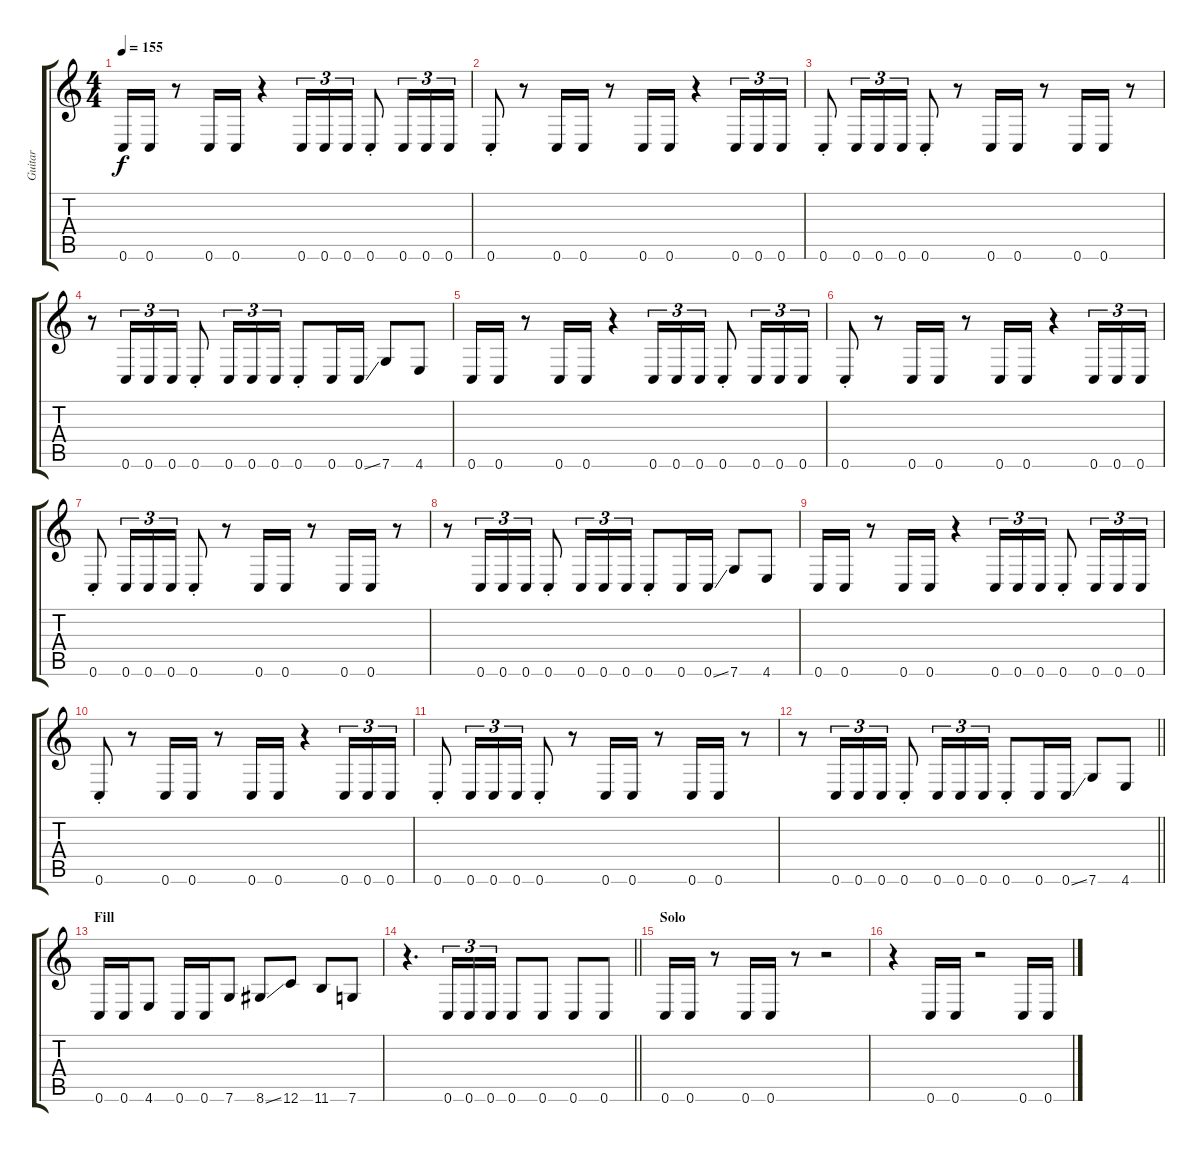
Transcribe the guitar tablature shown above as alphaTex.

\track ("Guitar" "Guitar") {instrument distortionguitar}
\staff {score tabs}
\tuning (D4 A3 F3 C3 G2 C2) {hide}
\ts (4 4)
\tempo 155
\clef g2
\ks c
0.6.16{dy f} 0.6.16 r.8 0.6.16 0.6.16 r.4 0.6.16{tu (3 2)} 0.6.16{tu (3 2)} 0.6.16{tu (3 2)} 0.6{st}.8 0.6.16{tu (3 2)} 0.6.16{tu (3 2)} 0.6.16{tu (3 2)} |
0.6{st}.8 r.8 0.6.16 0.6.16 r.8 0.6.16 0.6.16 r.4 0.6.16{tu (3 2)} 0.6.16{tu (3 2)} 0.6.16{tu (3 2)} |
0.6{st}.8 0.6.16{tu (3 2)} 0.6.16{tu (3 2)} 0.6.16{tu (3 2)} 0.6{st}.8 r.8 0.6.16 0.6.16 r.8 0.6.16 0.6.16 r.8 |
r.8 0.6.16{tu (3 2)} 0.6.16{tu (3 2)} 0.6.16{tu (3 2)} 0.6{st}.8 0.6.16{tu (3 2)} 0.6.16{tu (3 2)} 0.6.16{tu (3 2)} 0.6{st}.8 0.6.16 0.6{ss}.16 7.6.8 4.6.8 |
0.6.16 0.6.16 r.8 0.6.16 0.6.16 r.4 0.6.16{tu (3 2)} 0.6.16{tu (3 2)} 0.6.16{tu (3 2)} 0.6{st}.8 0.6.16{tu (3 2)} 0.6.16{tu (3 2)} 0.6.16{tu (3 2)} |
0.6{st}.8 r.8 0.6.16 0.6.16 r.8 0.6.16 0.6.16 r.4 0.6.16{tu (3 2)} 0.6.16{tu (3 2)} 0.6.16{tu (3 2)} |
0.6{st}.8 0.6.16{tu (3 2)} 0.6.16{tu (3 2)} 0.6.16{tu (3 2)} 0.6{st}.8 r.8 0.6.16 0.6.16 r.8 0.6.16 0.6.16 r.8 |
r.8 0.6.16{tu (3 2)} 0.6.16{tu (3 2)} 0.6.16{tu (3 2)} 0.6{st}.8 0.6.16{tu (3 2)} 0.6.16{tu (3 2)} 0.6.16{tu (3 2)} 0.6{st}.8 0.6.16 0.6{ss}.16 7.6.8 4.6.8 |
0.6.16 0.6.16 r.8 0.6.16 0.6.16 r.4 0.6.16{tu (3 2)} 0.6.16{tu (3 2)} 0.6.16{tu (3 2)} 0.6{st}.8 0.6.16{tu (3 2)} 0.6.16{tu (3 2)} 0.6.16{tu (3 2)} |
0.6{st}.8 r.8 0.6.16 0.6.16 r.8 0.6.16 0.6.16 r.4 0.6.16{tu (3 2)} 0.6.16{tu (3 2)} 0.6.16{tu (3 2)} |
0.6{st}.8 0.6.16{tu (3 2)} 0.6.16{tu (3 2)} 0.6.16{tu (3 2)} 0.6{st}.8 r.8 0.6.16 0.6.16 r.8 0.6.16 0.6.16 r.8 |
\barLineRight lightlight
r.8 0.6.16{tu (3 2)} 0.6.16{tu (3 2)} 0.6.16{tu (3 2)} 0.6{st}.8 0.6.16{tu (3 2)} 0.6.16{tu (3 2)} 0.6.16{tu (3 2)} 0.6{st}.8 0.6.16 0.6{ss}.16 7.6.8 4.6.8 |
\section ("" "Fill")
0.6.16 0.6.16 4.6.8 0.6.16 0.6.16 7.6.8 8.6{ss}.8 12.6.8 11.6.8 7.6.8 |
\barLineRight lightlight
r.4{d} 0.6.16{tu (3 2)} 0.6.16{tu (3 2)} 0.6.16{tu (3 2)} 0.6.8 0.6.8 0.6.8 0.6.8 |
\section ("" "Solo")
0.6.16 0.6.16 r.8 0.6.16 0.6.16 r.8 r.2 |
r.4 0.6.16 0.6.16 r.2 0.6.16 0.6.16
